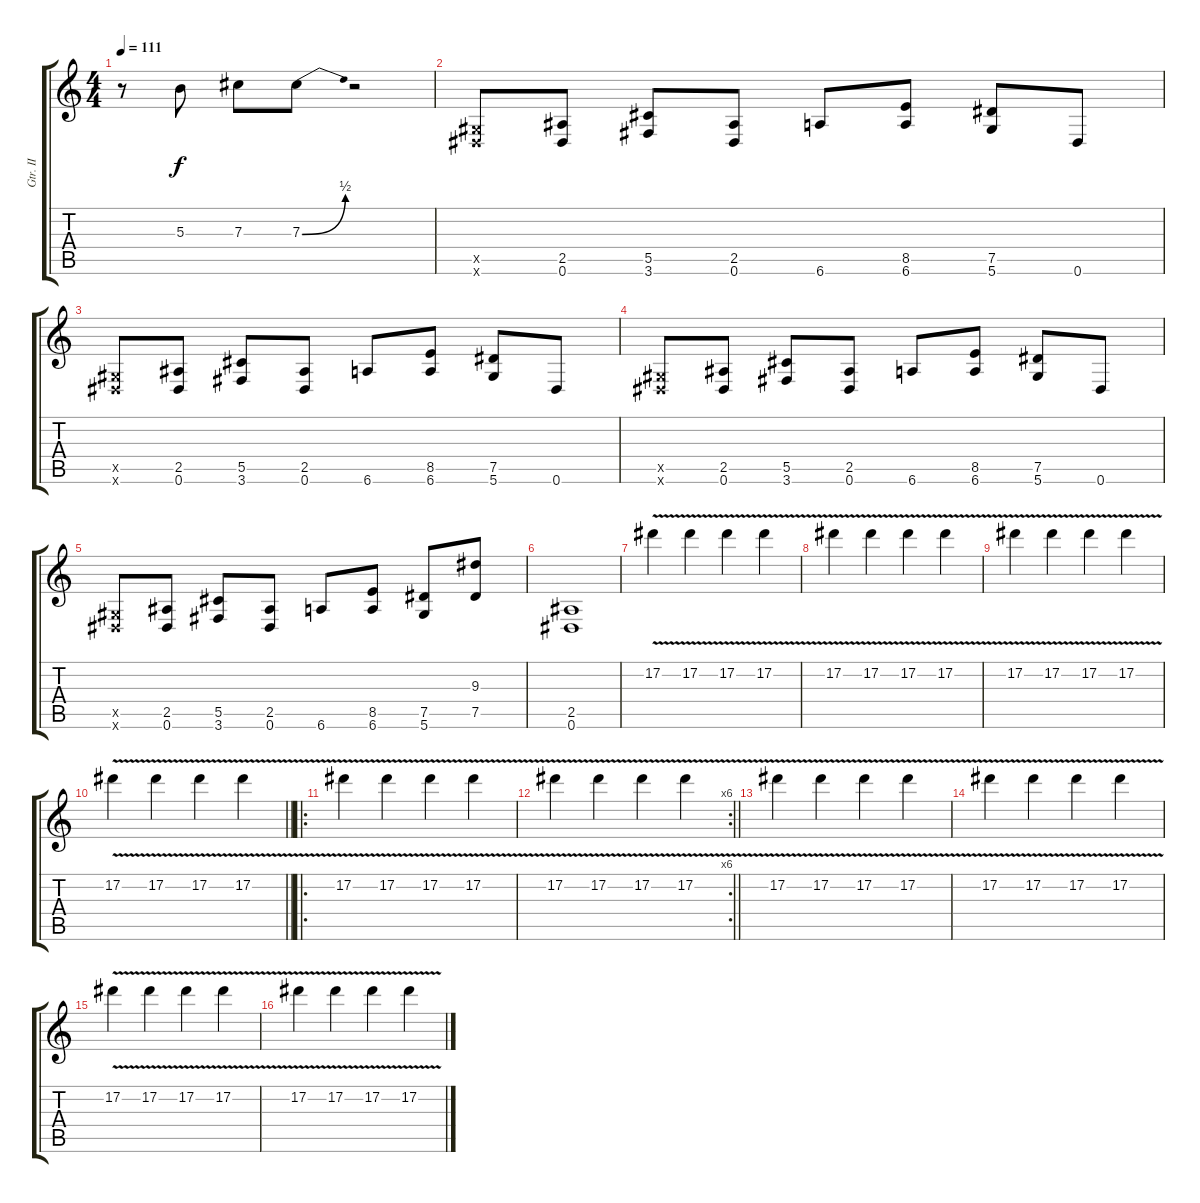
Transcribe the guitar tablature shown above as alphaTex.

\track ("Gtr. II" "Gtr. II") {instrument distortionguitar}
\staff {score tabs}
\tuning (Eb4 Bb3 Gb3 Db3 Ab2 Eb2) {hide}
\ts (4 4)
\tempo 111
\clef g2
\ks c
r.8{dy f} 5.3.8 7.3.8 7.3{be (bend 0 0 60 2)}.8 r.2 |
(0.5{x} 0.6{x}).8 (2.5 0.6).8 (5.5 3.6).8 (2.5 0.6).8 6.6.8 (8.5 6.6).8 (7.5 5.6).8 0.6.8 |
(0.5{x} 0.6{x}).8 (2.5 0.6).8 (5.5 3.6).8 (2.5 0.6).8 6.6.8 (8.5 6.6).8 (7.5 5.6).8 0.6.8 |
(0.5{x} 0.6{x}).8 (2.5 0.6).8 (5.5 3.6).8 (2.5 0.6).8 6.6.8 (8.5 6.6).8 (7.5 5.6).8 0.6.8 |
(0.5{x} 0.6{x}).8 (2.5 0.6).8 (5.5 3.6).8 (2.5 0.6).8 6.6.8 (8.5 6.6).8 (7.5 5.6).8 (9.3 7.5).8 |
(2.5 0.6).1 |
17.2{v}.4 17.2{v}.4 17.2{v}.4 17.2{v}.4 |
17.2{v}.4 17.2{v}.4 17.2{v}.4 17.2{v}.4 |
17.2{v}.4 17.2{v}.4 17.2{v}.4 17.2{v}.4 |
\barLineRight lightlight
17.2{v}.4 17.2{v}.4 17.2{v}.4 17.2{v}.4 |
\ro
17.2{v}.4 17.2{v}.4 17.2{v}.4 17.2{v}.4 |
\rc 6
\barLineRight lightlight
17.2{v}.4 17.2{v}.4 17.2{v}.4 17.2{v}.4 |
17.2{v}.4 17.2{v}.4 17.2{v}.4 17.2{v}.4 |
17.2{v}.4 17.2{v}.4 17.2{v}.4 17.2{v}.4 |
17.2{v}.4 17.2{v}.4 17.2{v}.4 17.2{v}.4 |
17.2{v}.4 17.2{v}.4 17.2{v}.4 17.2{v}.4
